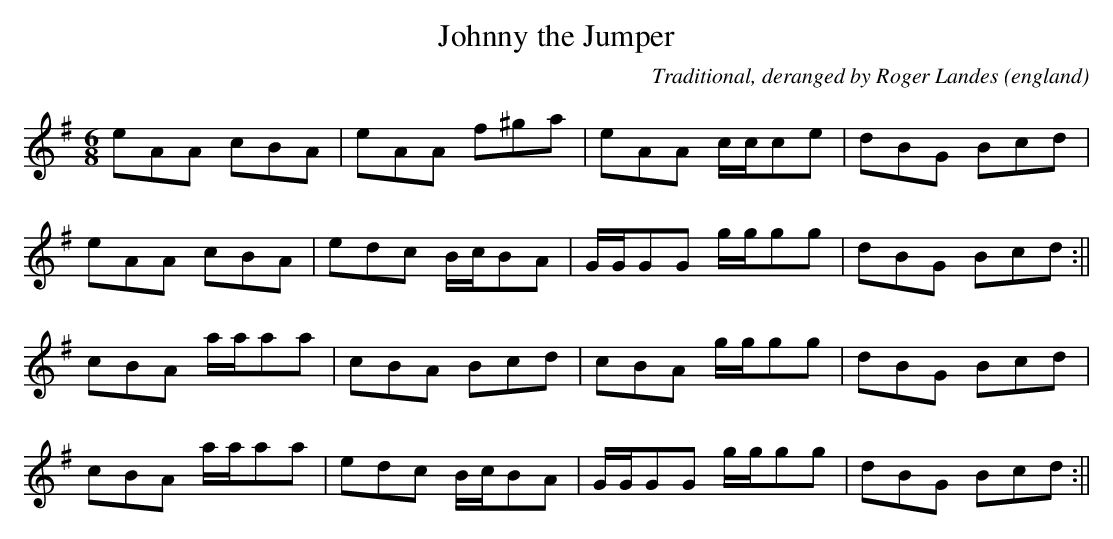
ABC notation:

X:1
T:Johnny the Jumper
O:england
C:Traditional, deranged by Roger Landes
M:6/8
L:1/8
K:ADor
eAA cBA|eAA f^ga|eAA c/2c/2ce|dBG Bcd|
eAA cBA|edc B/2c/2BA|G/2G/2GG g/2g/2gg|dBG Bcd:||
cBA a/2a/2aa|cBA Bcd|cBA g/2g/2gg|dBG Bcd|
cBA a/2a/2aa|edc B/2c/2BA|G/2G/2GG g/2g/2gg|dBG Bcd:||
